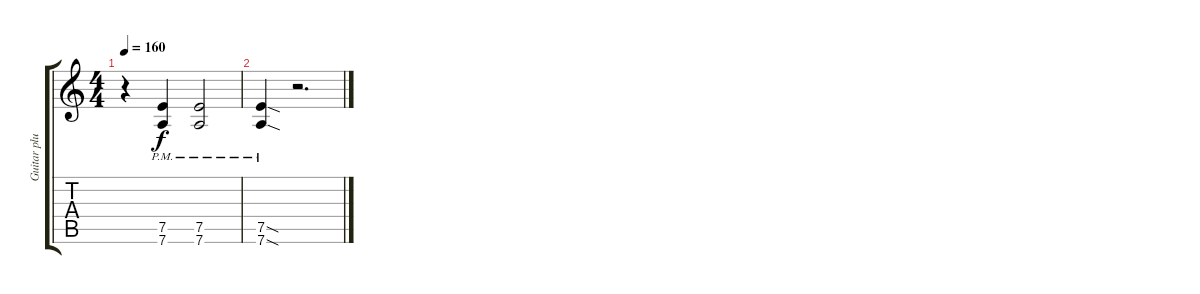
\track ("Guitar plus" "Guitar plu") {instrument overdrivenguitar}
\staff {score tabs}
\tuning (E4 B3 G3 D3 A2 D2) {hide}
\ts (4 4)
\tempo 160
\clef g2
\ks c
r.4{dy f} (7.5{pm} 7.6{pm}).4 (7.5{pm} 7.6{pm}).2 |
(7.5{sod pm} 7.6{sod pm}).4 r.2{d}
